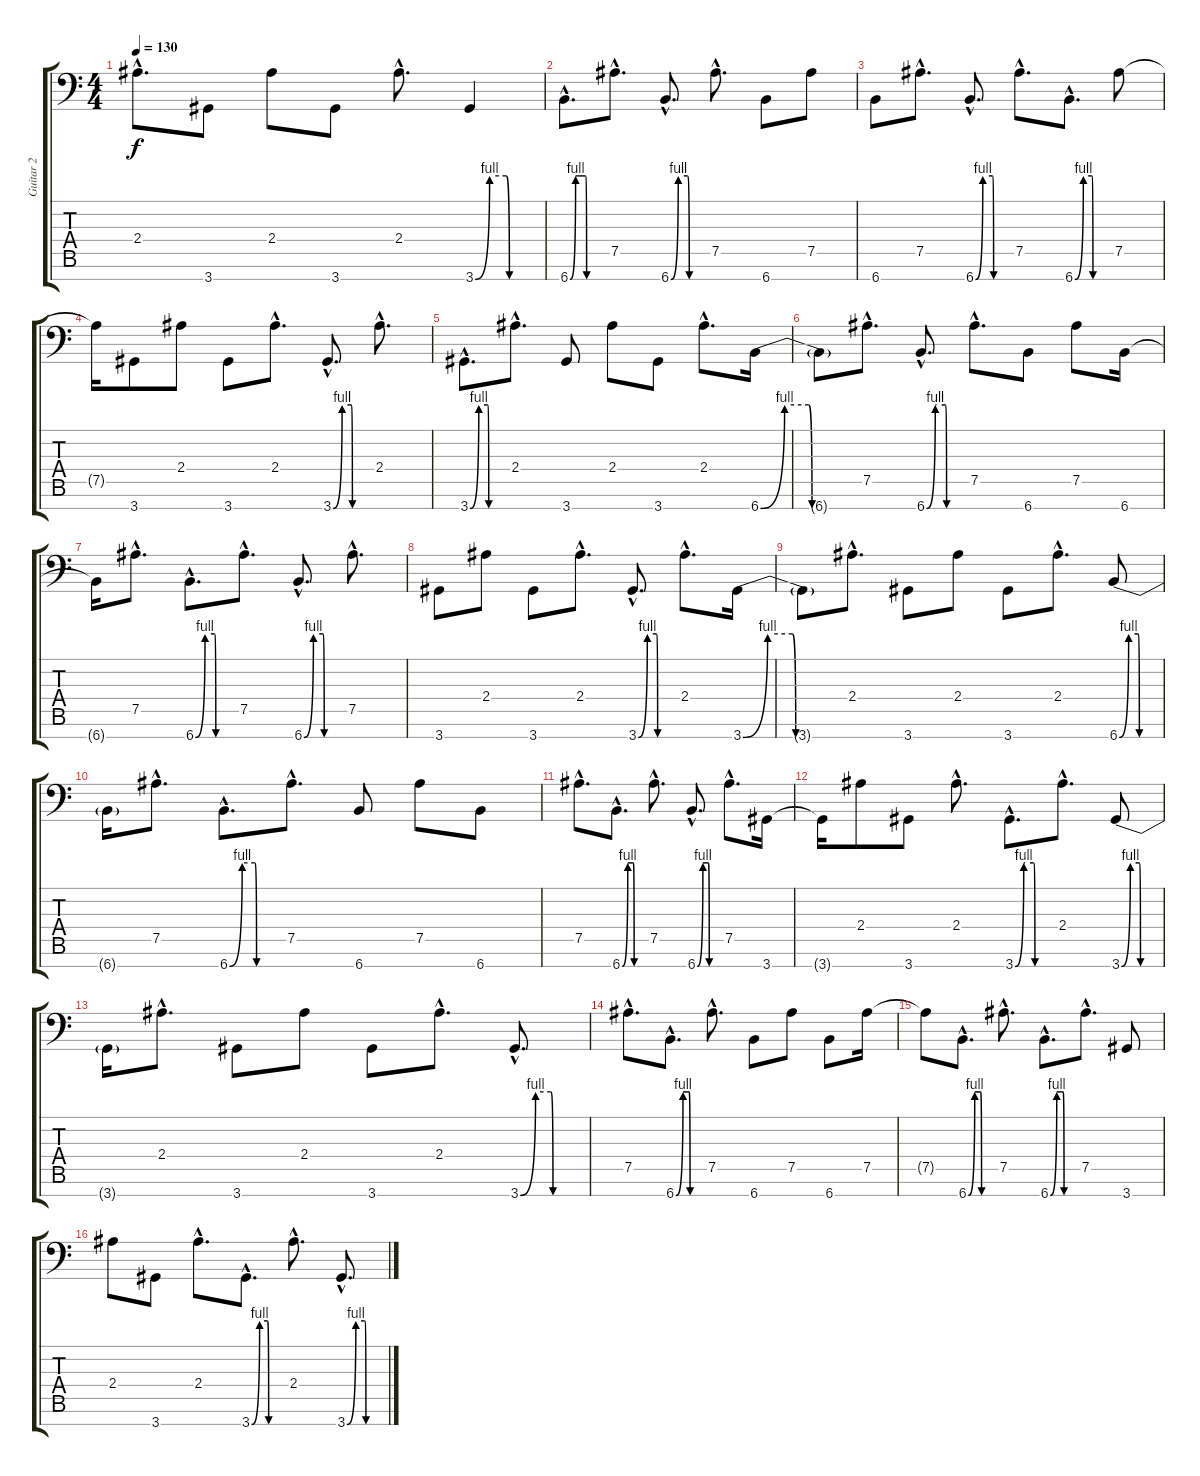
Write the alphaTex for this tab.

\track ("Guitar 2" "Guitar 2") {instrument overdrivenguitar}
\staff {score tabs}
\tuning (Bb3 Gb3 Db3 Ab2 Eb2 Bb1 F1) {hide}
\ts (4 4)
\tempo 130
\clef f4
\ks c
2.4{hac}.8{d dy f} 3.7.8 2.4.8 3.7.8 2.4{hac}.8{d} 3.7{be (custom 0 0 13 4 28 4 31 0 60 0)}.4 |
6.7{be (custom 0 0 9 4 12 4 16 4 21 4 25 4 27 0 30 0 36 0 41 0 44 0 60 0) hac}.8{d} 7.5{hac}.8{d} 6.7{be (custom 0 0 12 4 27 4 30 0 34 0 60 0) hac}.8{d} 7.5{hac}.8{d} 6.7.8 7.5.8 |
6.7.8 7.5{hac}.8{d} 6.7{be (custom 0 0 12 4 28 4 30 0 60 0) hac}.8{d} 7.5{hac}.8{d} 6.7{be (custom 0 0 14 4 28 4 30 0 60 0) hac}.8{d} 7.5.8 |
7.5{t}.16 3.7.8 2.4.8 3.7.8 2.4{hac}.8{d} 3.7{be (custom 0 0 14 4 28 4 30 0 60 0) hac}.8{d} 2.4{hac}.8{d} |
3.7{be (custom 0 0 14 4 28 4 30 0 60 0) hac}.8{d} 2.4{hac}.8{d} 3.7.8 2.4.8 3.7.8 2.4{hac}.8{d} 6.7{be (custom 0 0 14 4 28 4 30 0 60 0)}.16 |
6.7{t}.8 7.5{hac}.8{d} 6.7{be (custom 0 0 13 4 15 4 28 4 30 0 60 0) hac}.8{d} 7.5{hac}.8{d} 6.7.8 7.5.8 6.7.16 |
6.7{t}.16 7.5{hac}.8{d} 6.7{be (custom 0 0 14 4 28 4 30 0 60 0) hac}.8{d} 7.5{hac}.8{d} 6.7{be (custom 0 0 14 4 28 4 30 0 60 0) hac}.8{d} 7.5{hac}.8{d} |
3.7.8 2.4.8 3.7.8 2.4{hac}.8{d} 3.7{be (custom 0 0 14 4 28 4 30 0 60 0) hac}.8{d} 2.4{hac}.8{d} 3.7{be (custom 0 0 14 4 28 4 30 0 60 0)}.16 |
3.7{t}.8 2.4{hac}.8{d} 3.7.8 2.4.8 3.7.8 2.4{hac}.8{d} 6.7{be (custom 0 0 14 4 28 4 30 0 60 0)}.8 |
6.7{t}.16 7.5{hac}.8{d} 6.7{be (custom 0 0 14 4 28 4 30 0 60 0) hac}.8{d} 7.5{hac}.8{d} 6.7.8 7.5.8 6.7.8 |
7.5{hac}.8{d} 6.7{be (custom 0 0 14 4 28 4 30 0 60 0) hac}.8{d} 7.5{hac}.8{d} 6.7{be (custom 0 0 14 4 28 4 30 0 60 0) hac}.8{d} 7.5{hac}.8{d} 3.7.16 |
3.7{t}.16 2.4.8 3.7.8 2.4{hac}.8{d} 3.7{be (custom 0 0 13 4 15 4 28 4 30 0 60 0) hac}.8{d} 2.4{hac}.8{d} 3.7{be (custom 0 0 14 4 28 4 30 0 60 0)}.8 |
3.7{t}.16 2.4{hac}.8{d} 3.7.8 2.4.8 3.7.8 2.4{hac}.8{d} 3.7{be (custom 0 0 14 4 28 4 30 0 60 0) hac}.8{d} |
7.5{hac}.8{d} 6.7{be (custom 0 0 15 4 28 4 30 0 58 0 60 0) hac}.8{d} 7.5{hac}.8{d} 6.7.8 7.5.8 6.7.8 7.5.16 |
7.5{t}.8 6.7{be (custom 0 0 14 4 27 4 29 0 60 0) hac}.8{d} 7.5{hac}.8{d} 6.7{be (custom 0 0 14 4 28 4 30 0 60 0) hac}.8{d} 7.5{hac}.8{d} 3.7.8 |
2.4.8 3.7.8 2.4{hac}.8{d} 3.7{be (custom 0 0 14 4 28 4 30 0 58 0 60 0) hac}.8{d} 2.4{hac}.8{d} 3.7{be (custom 0 0 14 4 28 4 30 0 60 0) hac}.8{d}
